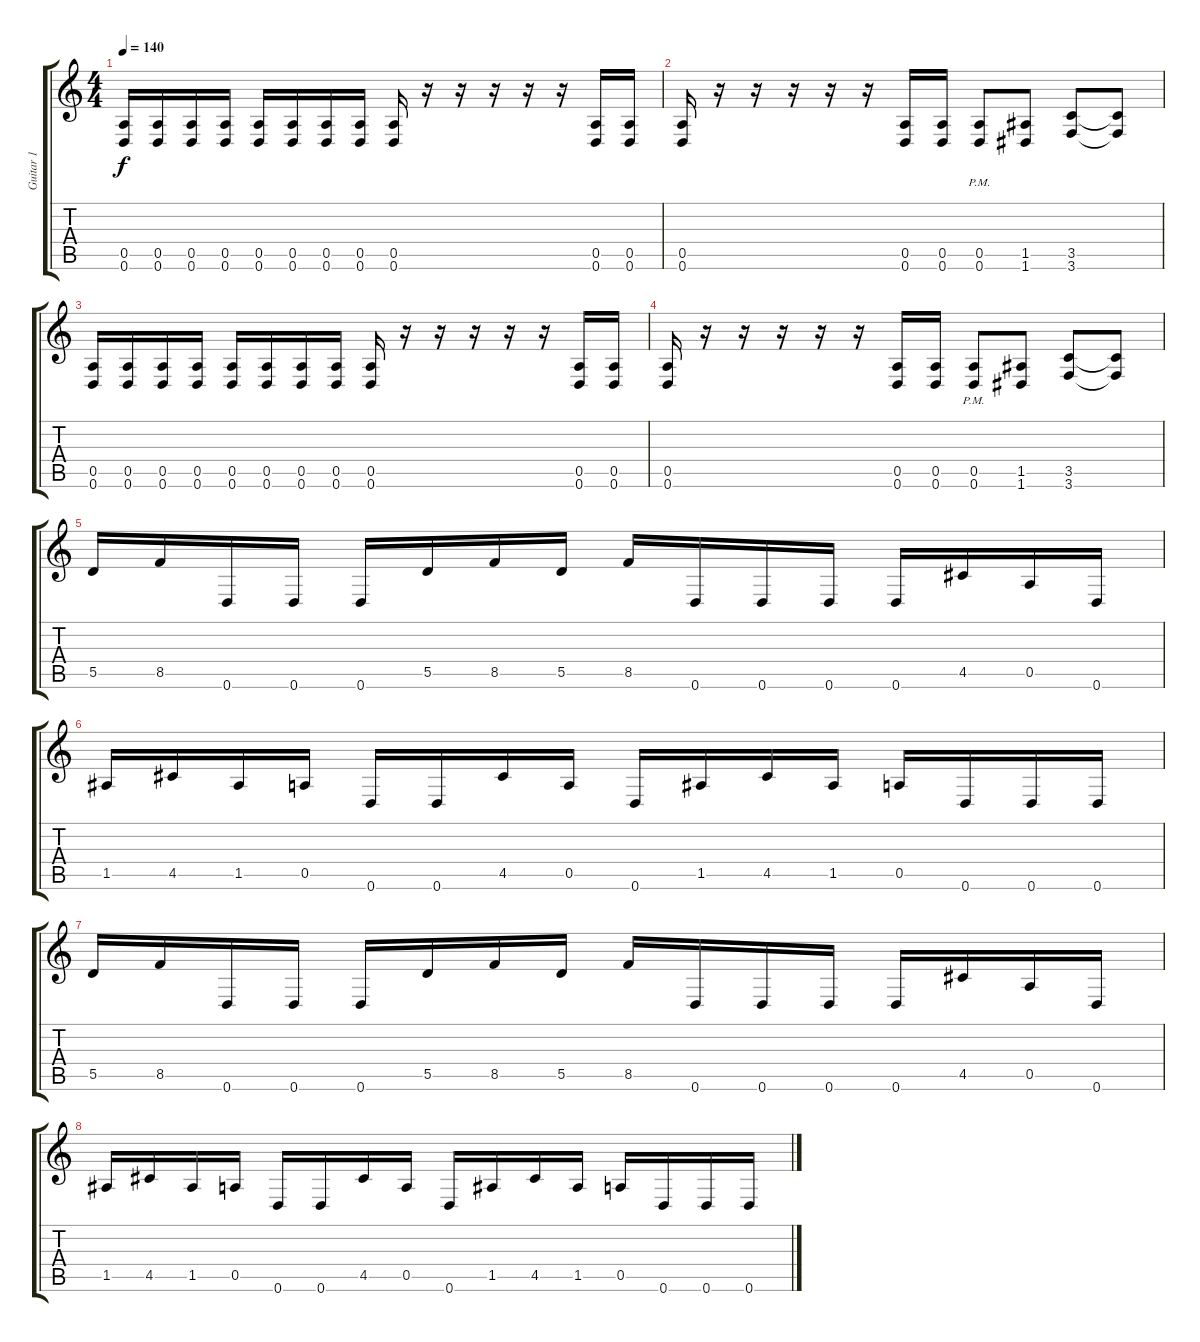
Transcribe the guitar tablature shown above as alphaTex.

\track ("Guitar 1" "Guitar 1") {instrument distortionguitar}
\staff {score tabs}
\tuning (C4 G3 C3 F2 A2 D2) {hide}
\ts (4 4)
\tempo 140
\clef g2
\ks c
(0.5 0.6).16{dy f} (0.5 0.6).16 (0.5 0.6).16 (0.5 0.6).16 (0.5 0.6).16 (0.5 0.6).16 (0.5 0.6).16 (0.5 0.6).16 (0.5 0.6).16 r.16 r.16 r.16 r.16 r.16 (0.5 0.6).16 (0.5 0.6).16 |
(0.5 0.6).16 r.16 r.16 r.16 r.16 r.16 (0.5 0.6).16 (0.5 0.6).16 (0.5{pm} 0.6{pm}).8 (1.5 1.6).8 (3.5 3.6).8 (3.5{t} 3.6{t}).8 |
(0.5 0.6).16 (0.5 0.6).16 (0.5 0.6).16 (0.5 0.6).16 (0.5 0.6).16 (0.5 0.6).16 (0.5 0.6).16 (0.5 0.6).16 (0.5 0.6).16 r.16 r.16 r.16 r.16 r.16 (0.5 0.6).16 (0.5 0.6).16 |
(0.5 0.6).16 r.16 r.16 r.16 r.16 r.16 (0.5 0.6).16 (0.5 0.6).16 (0.5{pm} 0.6{pm}).8 (1.5 1.6).8 (3.5 3.6).8 (3.5{t} 3.6{t}).8 |
5.5.16 8.5.16 0.6.16 0.6.16 0.6.16 5.5.16 8.5.16 5.5.16 8.5.16 0.6.16 0.6.16 0.6.16 0.6.16 4.5.16 0.5.16 0.6.16 |
1.5.16 4.5.16 1.5.16 0.5.16 0.6.16 0.6.16 4.5.16 0.5.16 0.6.16 1.5.16 4.5.16 1.5.16 0.5.16 0.6.16 0.6.16 0.6.16 |
5.5.16 8.5.16 0.6.16 0.6.16 0.6.16 5.5.16 8.5.16 5.5.16 8.5.16 0.6.16 0.6.16 0.6.16 0.6.16 4.5.16 0.5.16 0.6.16 |
1.5.16 4.5.16 1.5.16 0.5.16 0.6.16 0.6.16 4.5.16 0.5.16 0.6.16 1.5.16 4.5.16 1.5.16 0.5.16 0.6.16 0.6.16 0.6.16
